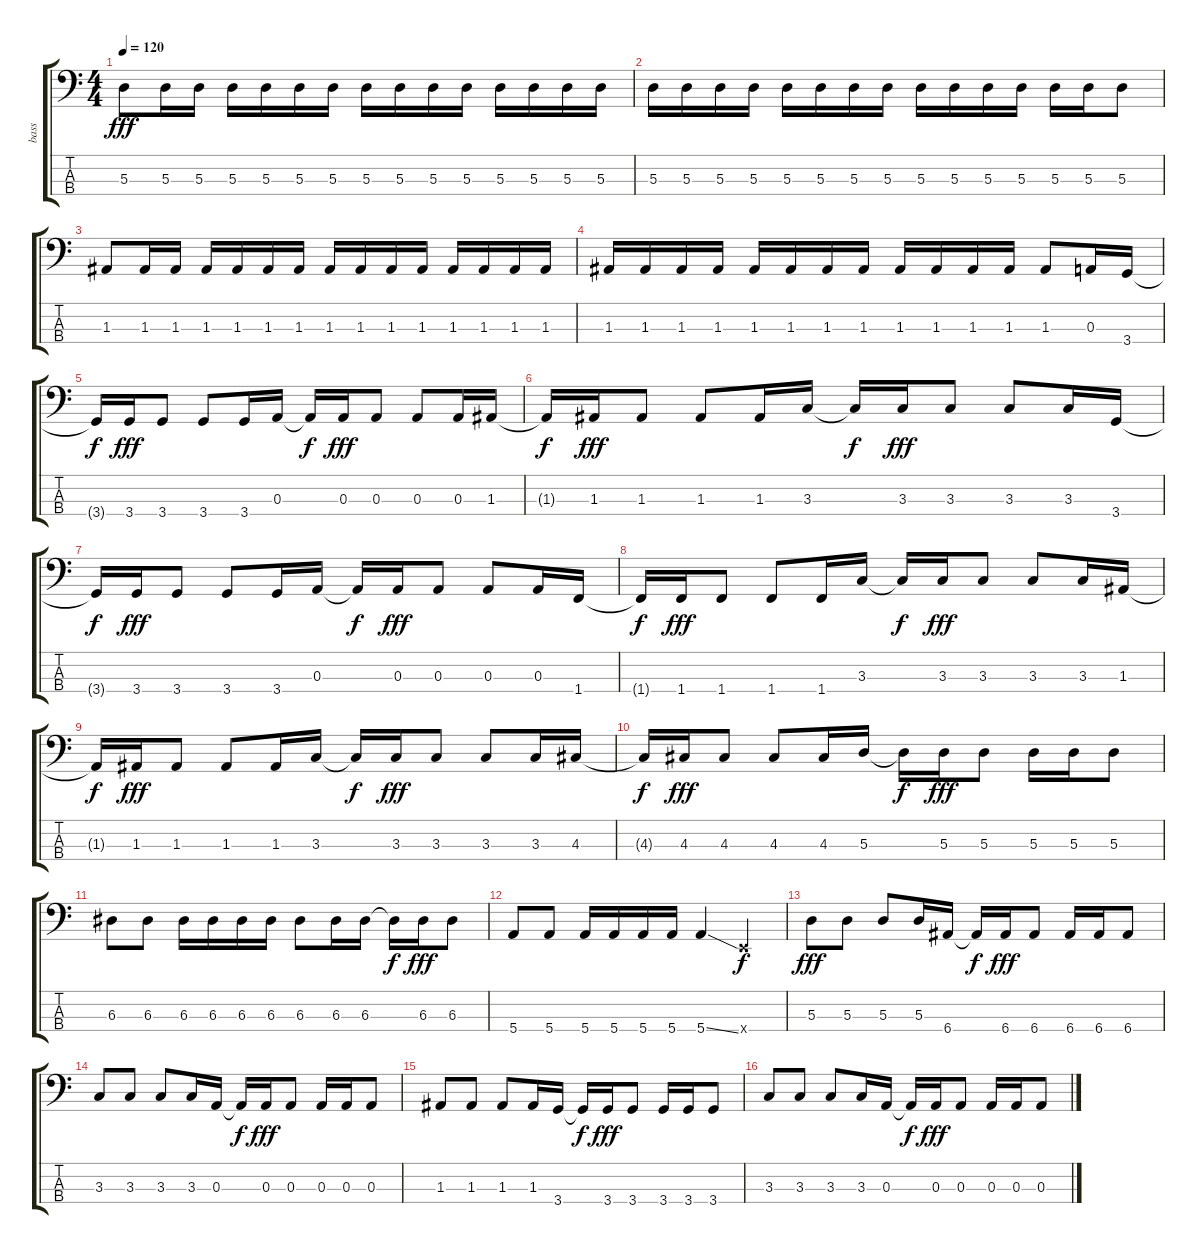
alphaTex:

\track ("bass" "bass") {instrument electricbassfinger}
\staff {score tabs}
\tuning (G2 D2 A1 E1) {hide}
\ts (4 4)
\tempo 120
\clef f4
\ks c
5.3.8{dy fff} 5.3.16 5.3.16 5.3.16 5.3.16 5.3.16 5.3.16 5.3.16 5.3.16 5.3.16 5.3.16 5.3.16 5.3.16 5.3.16 5.3.16 |
5.3.16 5.3.16 5.3.16 5.3.16 5.3.16 5.3.16 5.3.16 5.3.16 5.3.16 5.3.16 5.3.16 5.3.16 5.3.16 5.3.16 5.3.8 |
1.3.8 1.3.16 1.3.16 1.3.16 1.3.16 1.3.16 1.3.16 1.3.16 1.3.16 1.3.16 1.3.16 1.3.16 1.3.16 1.3.16 1.3.16 |
1.3.16 1.3.16 1.3.16 1.3.16 1.3.16 1.3.16 1.3.16 1.3.16 1.3.16 1.3.16 1.3.16 1.3.16 1.3.8 0.3.16 3.4.16 |
3.4{t}.16{dy f} 3.4.16{dy fff} 3.4.8 3.4.8 3.4.16 0.3.16 0.3{t}.16{dy f} 0.3.16{dy fff} 0.3.8 0.3.8 0.3.16 1.3.16 |
1.3{t}.16{dy f} 1.3.16{dy fff} 1.3.8 1.3.8 1.3.16 3.3.16 3.3{t}.16{dy f} 3.3.16{dy fff} 3.3.8 3.3.8 3.3.16 3.4.16 |
3.4{t}.16{dy f} 3.4.16{dy fff} 3.4.8 3.4.8 3.4.16 0.3.16 0.3{t}.16{dy f} 0.3.16{dy fff} 0.3.8 0.3.8 0.3.16 1.4.16 |
1.4{t}.16{dy f} 1.4.16{dy fff} 1.4.8 1.4.8 1.4.16 3.3.16 3.3{t}.16{dy f} 3.3.16{dy fff} 3.3.8 3.3.8 3.3.16 1.3.16 |
1.3{t}.16{dy f} 1.3.16{dy fff} 1.3.8 1.3.8 1.3.16 3.3.16 3.3{t}.16{dy f} 3.3.16{dy fff} 3.3.8 3.3.8 3.3.16 4.3.16 |
4.3{t}.16{dy f} 4.3.16{dy fff} 4.3.8 4.3.8 4.3.16 5.3.16 5.3{t}.16{dy f} 5.3.16{dy fff} 5.3.8 5.3.16 5.3.16 5.3.8 |
6.3.8 6.3.8 6.3.16 6.3.16 6.3.16 6.3.16 6.3.8 6.3.16 6.3.16 6.3{t}.16{dy f} 6.3.16{dy fff} 6.3.8 |
5.4.8 5.4.8 5.4.16 5.4.16 5.4.16 5.4.16 5.4{ss}.4 0.4{x}.4{dy f} |
5.3.8{dy fff} 5.3.8 5.3.8 5.3.16 6.4.16 6.4{t}.16{dy f} 6.4.16{dy fff} 6.4.8 6.4.16 6.4.16 6.4.8 |
3.3.8 3.3.8 3.3.8 3.3.16 0.3.16 0.3{t}.16{dy f} 0.3.16{dy fff} 0.3.8 0.3.16 0.3.16 0.3.8 |
1.3.8 1.3.8 1.3.8 1.3.16 3.4.16 3.4{t}.16{dy f} 3.4.16{dy fff} 3.4.8 3.4.16 3.4.16 3.4.8 |
3.3.8 3.3.8 3.3.8 3.3.16 0.3.16 0.3{t}.16{dy f} 0.3.16{dy fff} 0.3.8 0.3.16 0.3.16 0.3.8
